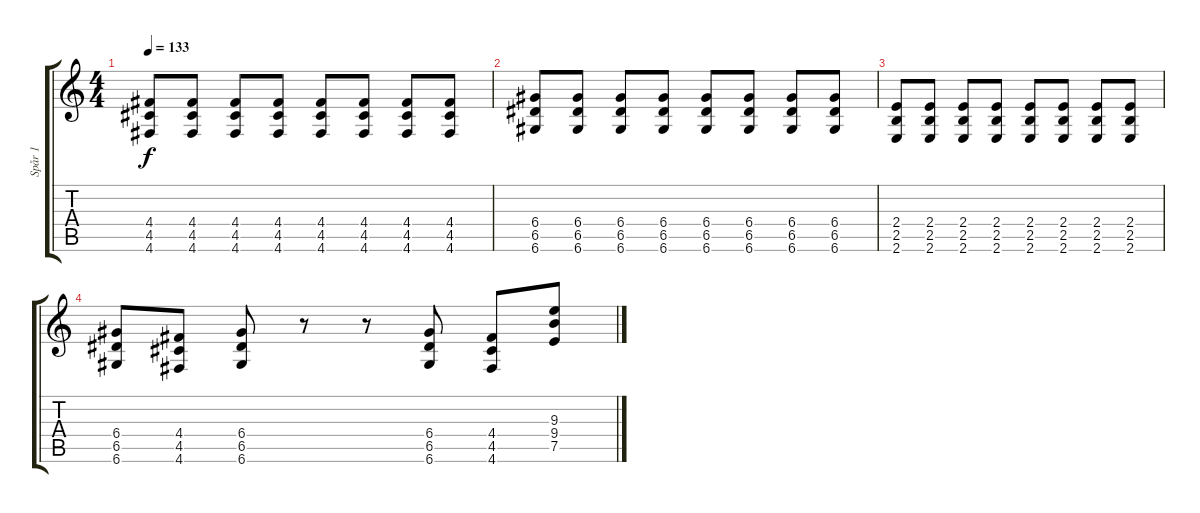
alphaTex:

\track ("Spår 1" "Spår 1") {instrument distortionguitar}
\staff {score tabs}
\tuning (E4 B3 G3 D3 A2 D2) {hide}
\ts (4 4)
\tempo 133
\clef g2
\ks c
(4.4 4.5 4.6).8{dy f} (4.4 4.5 4.6).8 (4.4 4.5 4.6).8 (4.4 4.5 4.6).8 (4.4 4.5 4.6).8 (4.4 4.5 4.6).8 (4.4 4.5 4.6).8 (4.4 4.5 4.6).8 |
(6.4 6.5 6.6).8 (6.4 6.5 6.6).8 (6.4 6.5 6.6).8 (6.4 6.5 6.6).8 (6.4 6.5 6.6).8 (6.4 6.5 6.6).8 (6.4 6.5 6.6).8 (6.4 6.5 6.6).8 |
(2.4 2.5 2.6).8 (2.4 2.5 2.6).8 (2.4 2.5 2.6).8 (2.4 2.5 2.6).8 (2.4 2.5 2.6).8 (2.4 2.5 2.6).8 (2.4 2.5 2.6).8 (2.4 2.5 2.6).8 |
(6.4 6.5 6.6).8 (4.4 4.5 4.6).8 (6.4 6.5 6.6).8 r.8 r.8 (6.4 6.5 6.6).8 (4.4 4.5 4.6).8 (9.3 9.4 7.5).8
